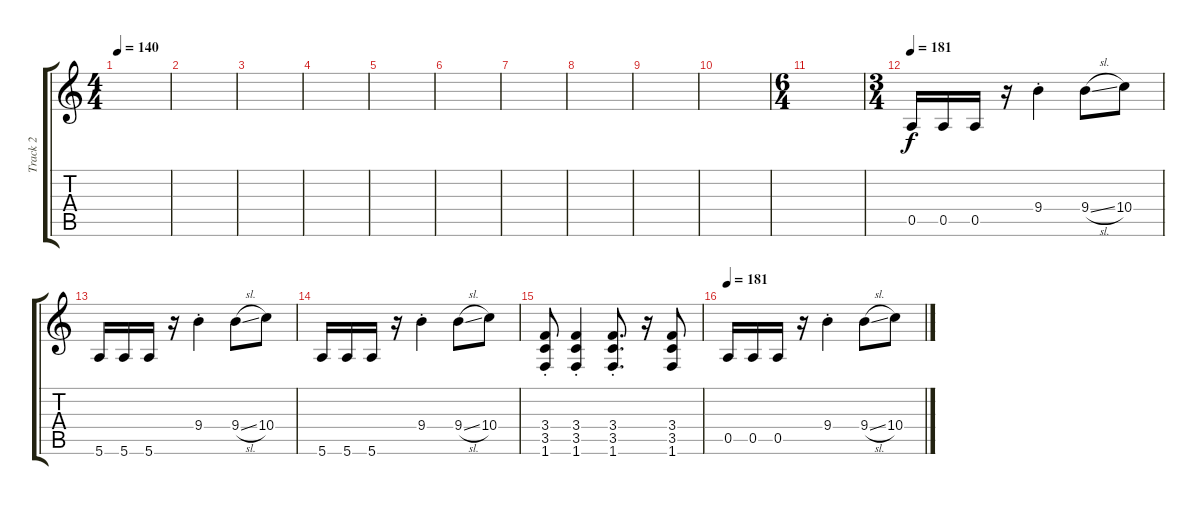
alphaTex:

\track ("Track 2" "Track 2") {instrument distortionguitar}
\staff {score tabs}
\tuning (E4 B3 G3 D3 A2 E2) {hide}
\ts (4 4)
\tempo 140
\clef g2
\ks c
|
|
|
|
|
|
|
|
|
|
\ts (6 4)
|
\ts (3 4)
\tempo 181
0.5.16{volume 14 balance 16 instrument distortionguitar} 0.5.16 0.5.16 r.16 9.4{st}.4 9.4{sl}.8 10.4.8 |
5.6.16 5.6.16 5.6.16 r.16 9.4{st}.4 9.4{sl}.8 10.4.8 |
5.6.16 5.6.16 5.6.16 r.16 9.4{st}.4 9.4{sl}.8 10.4.8 |
(3.4{st} 3.5{st} 1.6{st}).8 (3.4{st} 3.5{st} 1.6{st}).4 (3.4{st} 3.5{st} 1.6{st}).8{d} r.16 (3.4 3.5 1.6).8 |
\tempo 181
0.5.16{volume 14 balance 16 instrument distortionguitar} 0.5.16 0.5.16 r.16 9.4{st}.4 9.4{sl}.8 10.4.8
